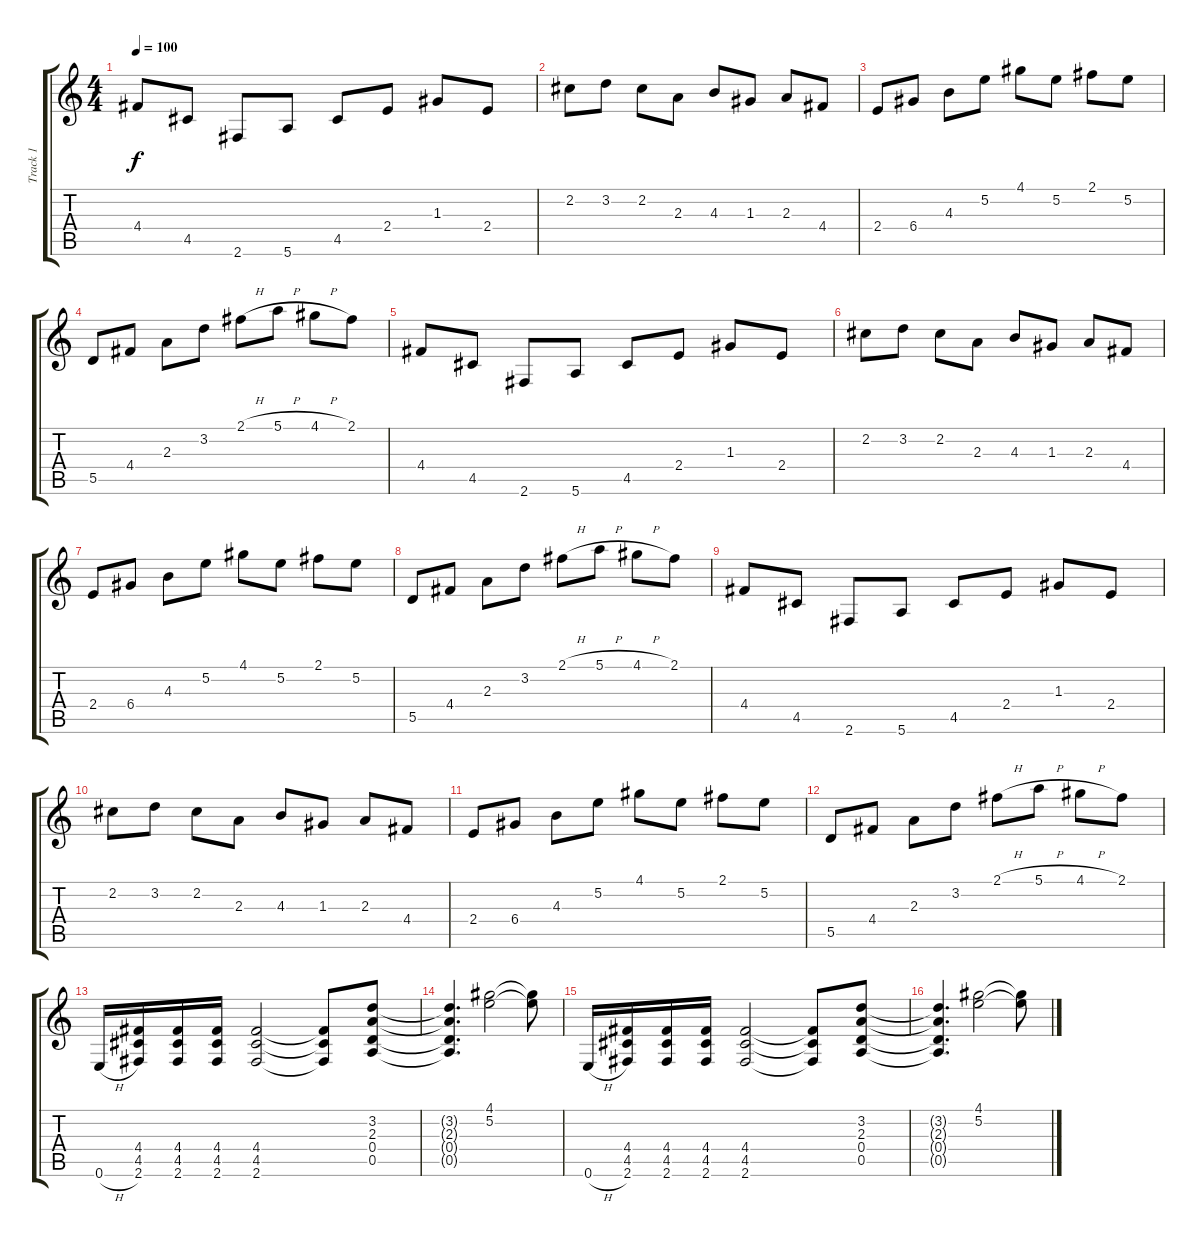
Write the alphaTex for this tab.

\track ("Track 1" "Track 1") {instrument electricguitarclean}
\staff {score tabs}
\tuning (E4 B3 G3 D3 A2 E2) {hide}
\ts (4 4)
\tempo 100
\clef g2
\ks c
4.4.8{dy f} 4.5.8 2.6.8 5.6.8 4.5.8 2.4.8 1.3.8 2.4.8 |
2.2.8 3.2.8 2.2.8 2.3.8 4.3.8 1.3.8 2.3.8 4.4.8 |
2.4.8 6.4.8 4.3.8 5.2.8 4.1.8 5.2.8 2.1.8 5.2.8 |
5.5.8 4.4.8 2.3.8 3.2.8 2.1{h}.8 5.1{h}.8 4.1{h}.8 2.1.8 |
4.4.8 4.5.8 2.6.8 5.6.8 4.5.8 2.4.8 1.3.8 2.4.8 |
2.2.8 3.2.8 2.2.8 2.3.8 4.3.8 1.3.8 2.3.8 4.4.8 |
2.4.8 6.4.8 4.3.8 5.2.8 4.1.8 5.2.8 2.1.8 5.2.8 |
5.5.8 4.4.8 2.3.8 3.2.8 2.1{h}.8 5.1{h}.8 4.1{h}.8 2.1.8 |
4.4.8 4.5.8 2.6.8 5.6.8 4.5.8 2.4.8 1.3.8 2.4.8 |
2.2.8 3.2.8 2.2.8 2.3.8 4.3.8 1.3.8 2.3.8 4.4.8 |
2.4.8 6.4.8 4.3.8 5.2.8 4.1.8 5.2.8 2.1.8 5.2.8 |
5.5.8 4.4.8 2.3.8 3.2.8 2.1{h}.8 5.1{h}.8 4.1{h}.8 2.1.8 |
0.6{h}.16 (4.4 4.5 2.6).16 (4.4 4.5 2.6).16 (4.4 4.5 2.6).16 (4.4 4.5 2.6).2 (4.4{t} 4.5{t} 2.6{t}).8 (3.2 2.3 0.4 0.5).8 |
(3.2{t} 2.3{t} 0.4{t} 0.5{t}).4{d} (4.1 5.2).2 (4.1{t} 5.2{t}).8 |
0.6{h}.16 (4.4 4.5 2.6).16 (4.4 4.5 2.6).16 (4.4 4.5 2.6).16 (4.4 4.5 2.6).2 (4.4{t} 4.5{t} 2.6{t}).8 (3.2 2.3 0.4 0.5).8 |
(3.2{t} 2.3{t} 0.4{t} 0.5{t}).4{d} (4.1 5.2).2 (4.1{t} 5.2{t}).8
